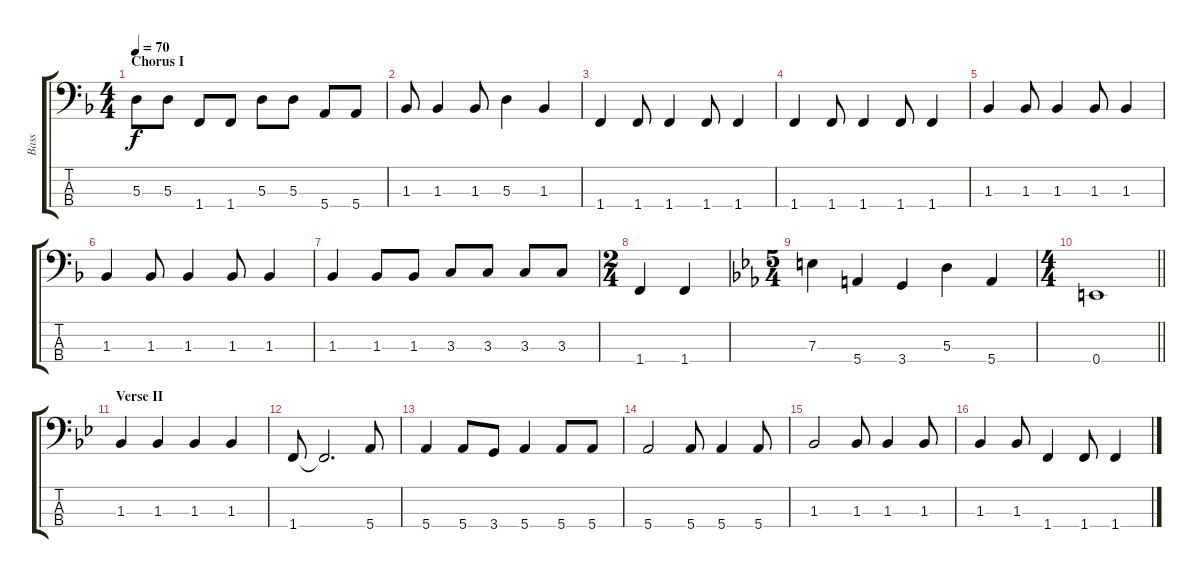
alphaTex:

\track ("Bass" "Bass") {instrument electricbassfinger}
\staff {score tabs}
\tuning (G2 D2 A1 E1) {hide}
\ts (4 4)
\section ("" "Chorus I")
\tempo 70
\clef f4
\ks dminor
5.3.8{dy f} 5.3.8 1.4.8 1.4.8 5.3.8 5.3.8 5.4.8 5.4.8 |
1.3.8 1.3.4 1.3.8 5.3.4 1.3.4 |
1.4.4 1.4.8 1.4.4 1.4.8 1.4.4 |
1.4.4 1.4.8 1.4.4 1.4.8 1.4.4 |
1.3.4 1.3.8 1.3.4 1.3.8 1.3.4 |
1.3.4 1.3.8 1.3.4 1.3.8 1.3.4 |
1.3.4 1.3.8 1.3.8 3.3.8 3.3.8 3.3.8 3.3.8 |
\ts (2 4)
1.4.4 1.4.4 |
\ts (5 4)
\ks eb
7.3.4 5.4.4 3.4.4 5.3.4 5.4.4 |
\ts (4 4)
\barLineRight lightlight
0.4.1 |
\section ("" "Verse II")
\ks bb
1.3.4 1.3.4 1.3.4 1.3.4 |
1.4.8 1.4{t}.2{d} 5.4.8 |
5.4.4 5.4.8 3.4.8 5.4.4 5.4.8 5.4.8 |
5.4.2 5.4.8 5.4.4 5.4.8 |
1.3.2 1.3.8 1.3.4 1.3.8 |
1.3.4 1.3.8 1.4.4 1.4.8 1.4.4
